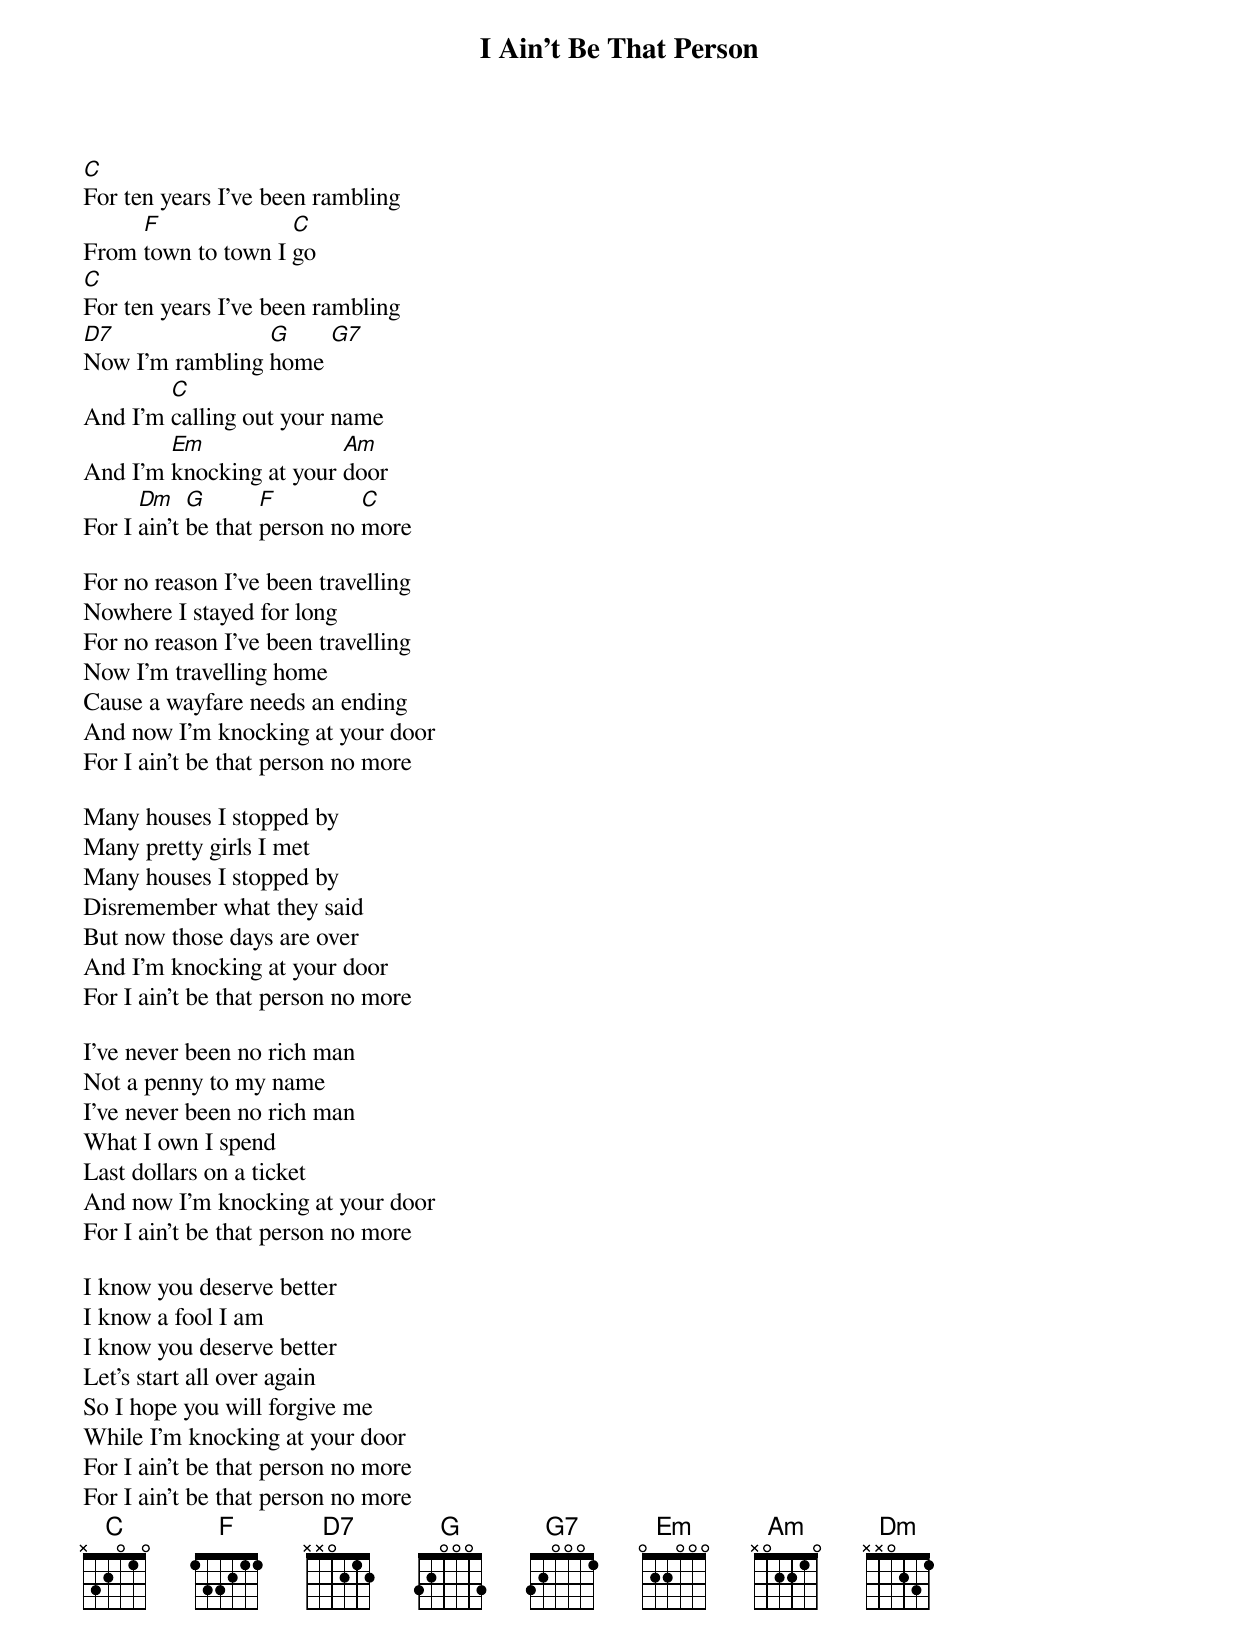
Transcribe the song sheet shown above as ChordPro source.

{t:I Ain't Be That Person}
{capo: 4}

[C]For ten years I've been rambling
From [F]town to town I [C]go
[C]For ten years I've been rambling
[D7]Now I'm rambling [G]home [G7]
And I'm [C]calling out your name
And I'm [Em]knocking at your [Am]door
For I [Dm]ain't [G]be that [F]person no [C]more

For no reason I've been travelling
Nowhere I stayed for long
For no reason I've been travelling
Now I'm travelling home
Cause a wayfare needs an ending
And now I'm knocking at your door
For I ain't be that person no more

Many houses I stopped by
Many pretty girls I met
Many houses I stopped by
Disremember what they said
But now those days are over
And I'm knocking at your door
For I ain't be that person no more

I've never been no rich man
Not a penny to my name
I've never been no rich man
What I own I spend
Last dollars on a ticket
And now I'm knocking at your door
For I ain't be that person no more

I know you deserve better
I know a fool I am
I know you deserve better
Let's start all over again
So I hope you will forgive me
While I'm knocking at your door
For I ain't be that person no more
For I ain't be that person no more
